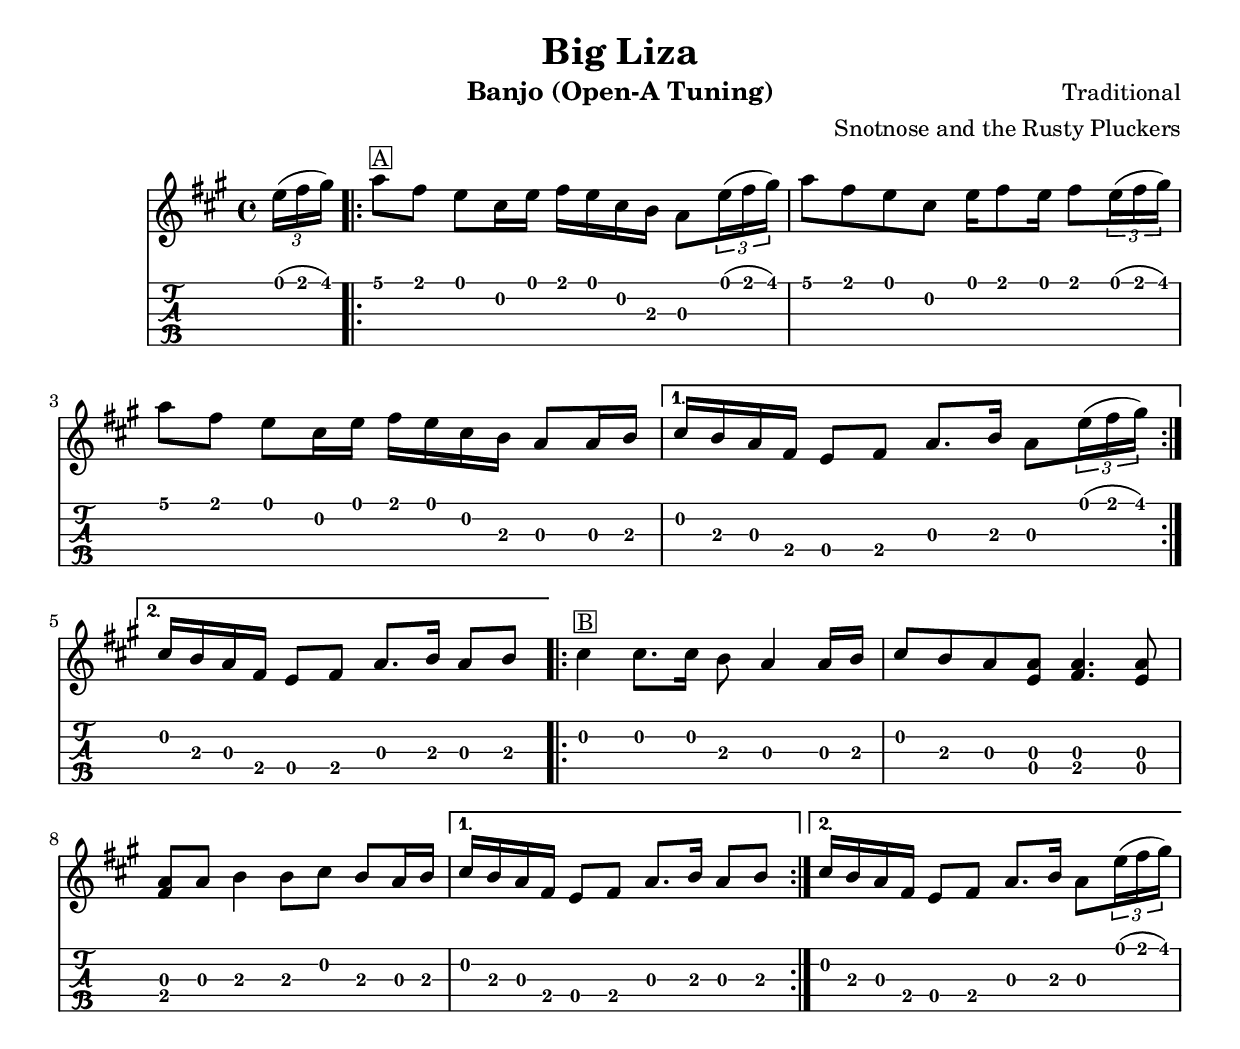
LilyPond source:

\version "2.18.2"
\language "english"

\version "2.18.2"
\language "english"

bigLizaMelodyA = \relative c' {
  \partial 8
  \tuplet 3/2 {e'16( fs gs)}
  \repeat volta 2 {
    | a8^\markup {\box A} fs e cs16 e fs e cs b a8 \tuplet 3/2 {e'16( fs gs)}
    | a8 fs e cs e16 fs8 e16 fs8 \tuplet 3/2 {e16( fs gs)}
    | a8 fs e cs16 e fs e cs b a8 a16 b16
  }
  \alternative {
    { | cs16 b a fs e8 fs a8. b16 a8 \tuplet 3/2 {e'16( fs gs)} }
    { | cs,16 b a fs e8 fs a8. b16 a8 b8 }
  }
}

bigLizaMelodyB = \relative c' {
  \repeat volta 2 {
    | cs'4^\markup {\box B} cs8. cs16 b8 a4 a16 b16
    | cs8 b a <a e> <a fs>4. <a e>8
    | <a fs>8 a b4 b8 cs b a16 b
  }
  \alternative {
    { | cs16 b a fs e8 fs a8. b16 a8 b8 }
    { | cs16 b a fs e8 fs a8. b16 a8 \tuplet 3/2 {e'16( fs gs)} }
  }
}

bigLizaMelody = {
  \key a \major
  \time 4/4

  \bigLizaMelodyA
  \bigLizaMelodyB
}


\book {
  \header {
    title = "Big Liza"
    instrument = "Banjo (Open-A Tuning)"
    composer = "Traditional"
    arranger = "Snotnose and the Rusty Pluckers"
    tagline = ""
  }

  \score {
    <<
      \new Staff {
        \clef treble
        \bigLizaMelody
      }
      \new TabStaff \with {
        stringTunings = #banjo-open-g-tuning
      } {
        \transpose a g, \bigLizaMelody
      }
    >>
    \layout {}
  }
}
